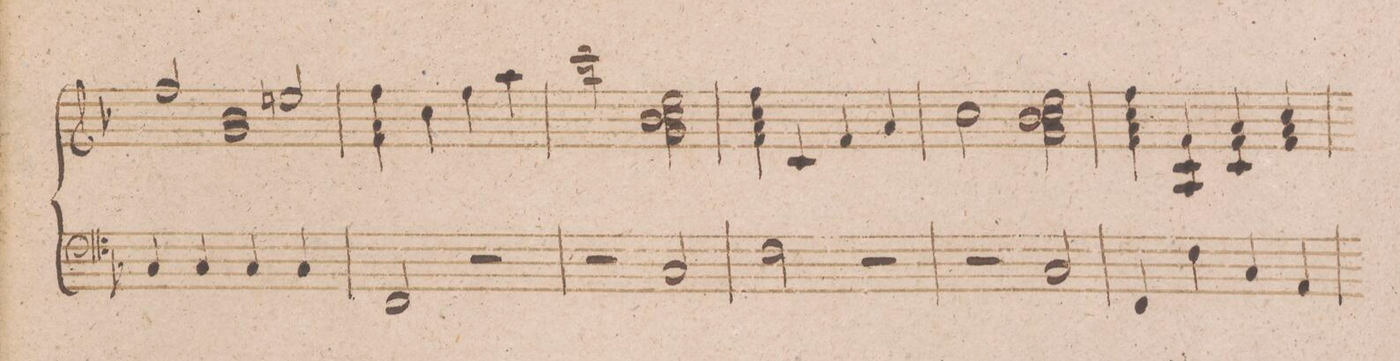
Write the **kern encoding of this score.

**kern
*I"Organo.
*clefF4
*k[b-]
*met(c)
*M4/4
4C/
4C/
4C/
4C/
=210
2FF/
2r
=211
2r
2C/
=212
2F\
2r
=213
2r
2C/
=214
4FF/
4F\
4C/
4AA/
=215
*-
